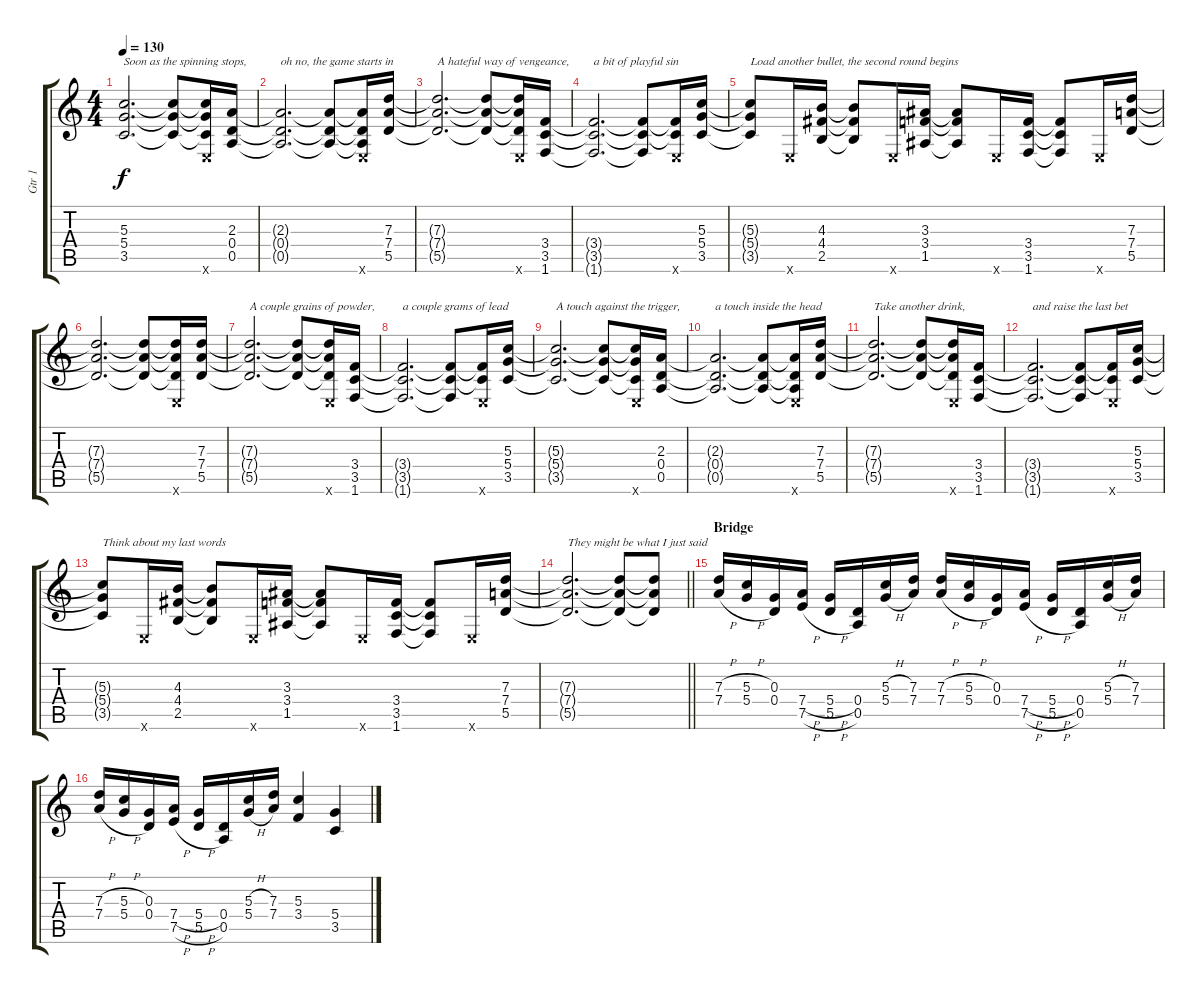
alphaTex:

\track ("Gtr 1" "Gtr 1") {instrument acousticguitarsteel}
\staff {score tabs}
\tuning (E4 B3 G3 D3 A2 E2) {hide}
\ts (4 4)
\tempo 130
\clef g2
\ks c
(5.3{t} 5.4{t} 3.5{t}).2{d txt "Soon as the spinning stops," dy f} (5.3{t} 5.4{t} 3.5{t}).8 (5.3{t} 5.4{t} 3.5{t} 0.6{x}).16 (2.3 0.4 0.5).16 |
(2.3{t} 0.4{t} 0.5{t}).2{d txt "oh no, the game starts in"} (2.3{t} 0.4{t} 0.5{t}).8 (2.3{t} 0.4{t} 0.5{t} 0.6{x}).16 (7.3 7.4 5.5).16 |
(7.3{t} 7.4{t} 5.5{t}).2{d txt "A hateful way of vengeance,"} (7.3{t} 7.4{t} 5.5{t}).8 (7.3{t} 7.4{t} 5.5{t} 0.6{x}).16 (3.4 3.5 1.6).16 |
(3.4{t} 3.5{t} 1.6{t}).2{d txt "a bit of playful sin"} (3.4{t} 3.5{t} 1.6{t}).8 (3.4{t} 3.5{t} 0.6{x}).16 (5.3 5.4 3.5).16 |
(5.3{t} 5.4{t} 3.5{t}).8{txt "Load another bullet, the second round begins"} 0.6{x}.16 (4.3 4.4 2.5).16 (4.3{t} 4.4{t} 2.5{t}).8 0.6{x}.16 (3.3 3.4 1.5).16 (3.3{t} 3.4{t} 1.5{t}).8 0.6{x}.16 (3.4 3.5 1.6).16 (3.4{t} 3.5{t} 1.6{t}).8 0.6{x}.16 (7.3 7.4 5.5).16 |
(7.3{t} 7.4{t} 5.5{t}).2{d} (7.3{t} 7.4{t} 5.5{t}).8 (7.3{t} 7.4{t} 5.5{t} 0.6{x}).16 (7.3 7.4 5.5).16 |
(7.3{t} 7.4{t} 5.5{t}).2{d txt "A couple grains of powder,"} (7.3{t} 7.4{t} 5.5{t}).8 (7.3{t} 7.4{t} 5.5{t} 0.6{x}).16 (3.4 3.5 1.6).16 |
(3.4{t} 3.5{t} 1.6{t}).2{d txt "a couple grams of lead"} (3.4{t} 3.5{t} 1.6{t}).8 (3.4{t} 3.5{t} 0.6{x}).16 (5.3 5.4 3.5).16 |
(5.3{t} 5.4{t} 3.5{t}).2{d txt "A touch against the trigger,"} (5.3{t} 5.4{t} 3.5{t}).8 (5.3{t} 5.4{t} 3.5{t} 0.6{x}).16 (2.3 0.4 0.5).16 |
(2.3{t} 0.4{t} 0.5{t}).2{d txt "a touch inside the head"} (2.3{t} 0.4{t} 0.5{t}).8 (2.3{t} 0.4{t} 0.5{t} 0.6{x}).16 (7.3 7.4 5.5).16 |
(7.3{t} 7.4{t} 5.5{t}).2{d txt "Take another drink, "} (7.3{t} 7.4{t} 5.5{t}).8 (7.3{t} 7.4{t} 5.5{t} 0.6{x}).16 (3.4 3.5 1.6).16 |
(3.4{t} 3.5{t} 1.6{t}).2{d txt "and raise the last bet"} (3.4{t} 3.5{t} 1.6{t}).8 (3.4{t} 3.5{t} 0.6{x}).16 (5.3 5.4 3.5).16 |
(5.3{t} 5.4{t} 3.5{t}).8{txt "Think about my last words"} 0.6{x}.16 (4.3 4.4 2.5).16 (4.3{t} 4.4{t} 2.5{t}).8 0.6{x}.16 (3.3 3.4 1.5).16 (3.3{t} 3.4{t} 1.5{t}).8 0.6{x}.16 (3.4 3.5 1.6).16 (3.4{t} 3.5{t} 1.6{t}).8 0.6{x}.16 (7.3 7.4 5.5).16 |
\barLineRight lightlight
(7.3{t} 7.4{t} 5.5{t}).2{d txt "They might be what I just said"} (7.3{t} 7.4{t} 5.5{t}).8 (7.3{t} 7.4{t} 5.5{t}).8 |
\section ("" "Bridge")
(7.3{h} 7.4{h}).16 (5.3{h} 5.4{h}).16 (0.3 0.4).16 (7.4{h} 7.5{h}).16 (5.4{h} 5.5{h}).16 (0.4 0.5).16 (5.3{h} 5.4{h}).16 (7.3 7.4).16 (7.3{h} 7.4{h}).16 (5.3{h} 5.4{h}).16 (0.3 0.4).16 (7.4{h} 7.5{h}).16 (5.4{h} 5.5{h}).16 (0.4 0.5).16 (5.3{h} 5.4{h}).16 (7.3 7.4).16 |
(7.3{h} 7.4{h}).16 (5.3{h} 5.4{h}).16 (0.3 0.4).16 (7.4{h} 7.5{h}).16 (5.4{h} 5.5{h}).16 (0.4 0.5).16 (5.3{h} 5.4{h}).16 (7.3 7.4).16 (5.3 3.4).4 (5.4 3.5).4
